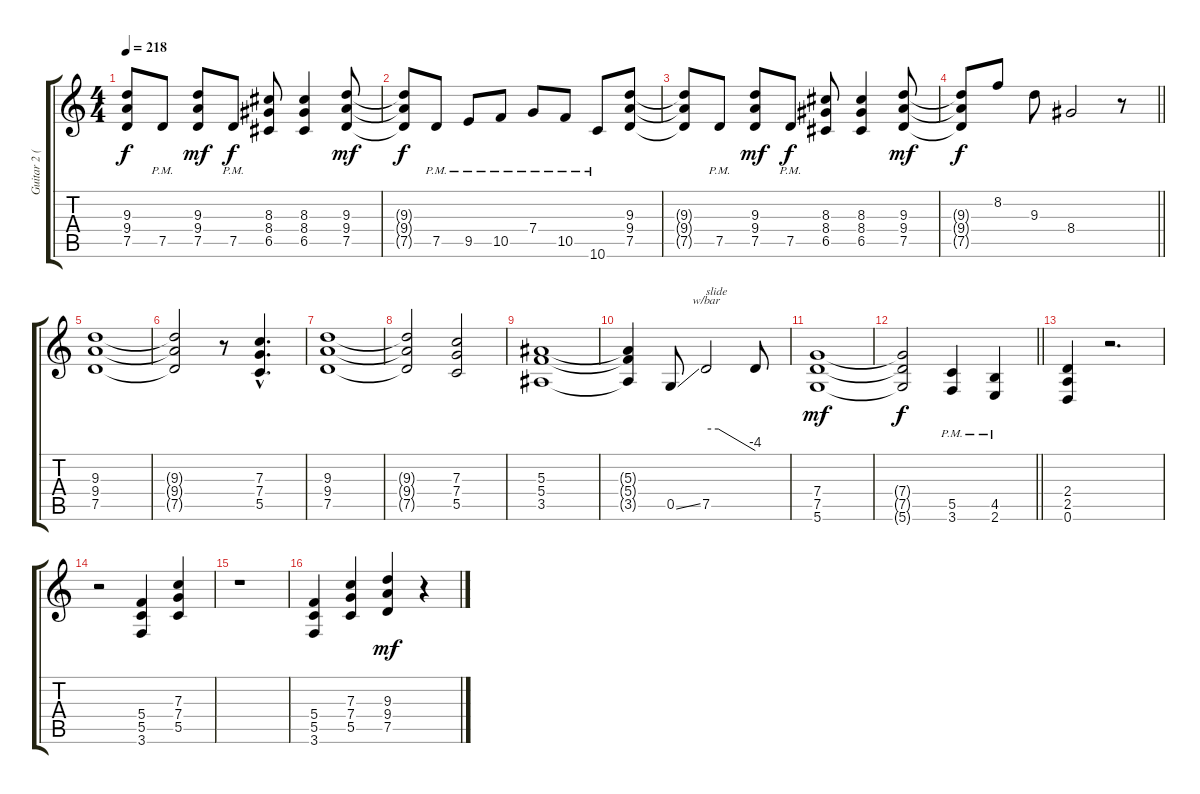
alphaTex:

\track ("Guitar 2 (Ale)" "Guitar 2 (") {instrument distortionguitar}
\staff {score tabs}
\tuning (D4 A3 F3 C3 G2 D2) {hide}
\ts (4 4)
\tempo 218
\clef g2
\ks c
(9.3{t} 9.4{t} 7.5{t}).8{dy f} 7.5{pm}.8 (9.3 9.4 7.5).8{dy mf} 7.5{pm}.8{dy f} (8.3 8.4 6.5).8 (8.3 8.4 6.5).4 (9.3 9.4 7.5).8{dy mf} |
(9.3{t} 9.4{t} 7.5{t}).8{dy f} 7.5{pm}.8 9.5{pm}.8 10.5{pm}.8 7.4{pm}.8 10.5{pm}.8 10.6{pm}.8 (9.3 9.4 7.5).8 |
(9.3{t} 9.4{t} 7.5{t}).8 7.5{pm}.8 (9.3 9.4 7.5).8{dy mf} 7.5{pm}.8{dy f} (8.3 8.4 6.5).8 (8.3 8.4 6.5).4 (9.3 9.4 7.5).8{dy mf} |
\barLineRight lightlight
(9.3{t} 9.4{t} 7.5{t}).8{dy f} 8.2.8 9.3.8 8.4.2 r.8 |
(9.3 9.4 7.5).1 |
(9.3{t} 9.4{t} 7.5{t}).2 r.8 (7.3{hac} 7.4{hac} 5.5{hac}).4{d} |
(9.3 9.4 7.5).1 |
(9.3{t} 9.4{t} 7.5{t}).2 (7.3 7.4 5.5).2 |
(5.3 5.4 3.5).1 |
(5.3{t} 5.4{t} 3.5{t}).4 0.5{ss}.8 7.5.2{tbe (custom default 0 0 15 0 60 -16) txt "slide"} 7.5{t}.8 |
(7.4 7.5 5.6).1{dy mf} |
\barLineRight lightlight
(7.4{t} 7.5{t} 5.6{t}).2{dy f} (5.5{pm} 3.6{pm}).4 (4.5{pm} 2.6{pm}).4 |
(2.4 2.5 0.6).4 r.2{d} |
r.2 (5.4 5.5 3.6).4 (7.3 7.4 5.5).4 |
r.1 |
(5.4 5.5 3.6).4 (7.3 7.4 5.5).4 (9.3 9.4 7.5).4{dy mf} r.4
